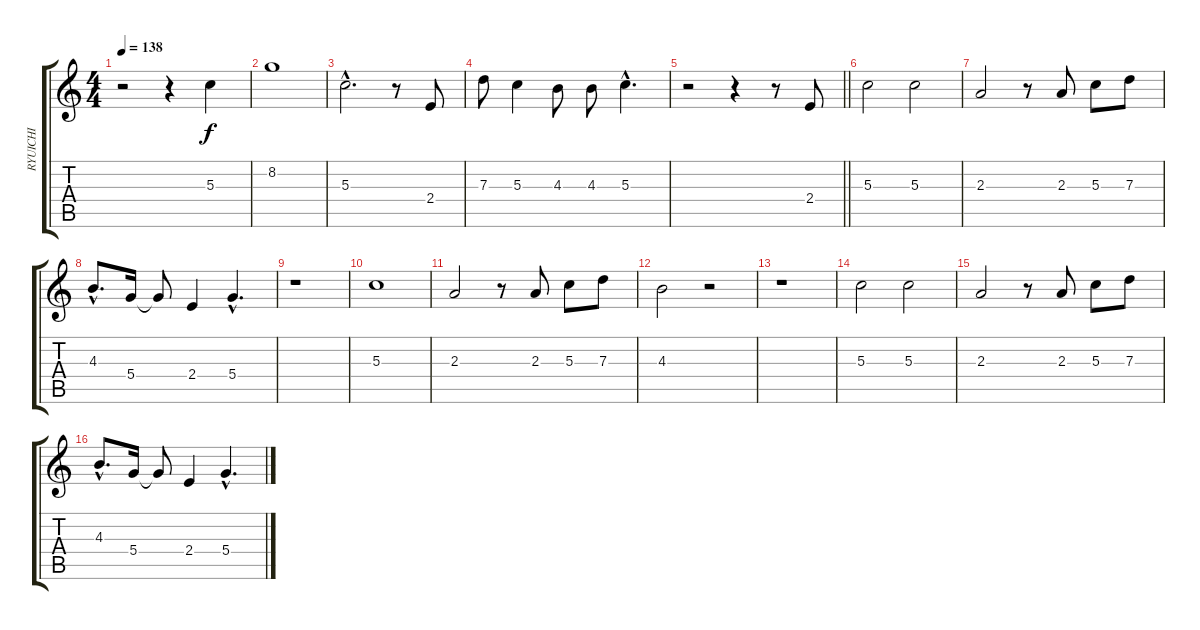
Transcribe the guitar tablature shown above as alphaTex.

\track ("RYUICHI" "RYUICHI") {instrument acousticguitarnylon}
\staff {score tabs}
\tuning (E4 B3 G3 D3 A2 E2) {hide}
\ts (4 4)
\tempo 138
\clef g2
\ks c
r.2{dy f} r.4 5.3.4 |
8.2.1 |
5.3{hac}.2{d} r.8 2.4.8 |
7.3.8 5.3.4 4.3.8 4.3.8 5.3{hac}.4{d} |
\barLineRight lightlight
r.2 r.4 r.8 2.4.8 |
5.3.2 5.3.2 |
2.3.2 r.8 2.3.8 5.3.8 7.3.8 |
4.3{hac}.8{d} 5.4.16 5.4{t}.8 2.4.4 5.4{hac}.4{d} |
r.1 |
5.3.1 |
2.3.2 r.8 2.3.8 5.3.8 7.3.8 |
4.3.2 r.2 |
r.1 |
5.3.2 5.3.2 |
2.3.2 r.8 2.3.8 5.3.8 7.3.8 |
4.3{hac}.8{d} 5.4.16 5.4{t}.8 2.4.4 5.4{hac}.4{d}
